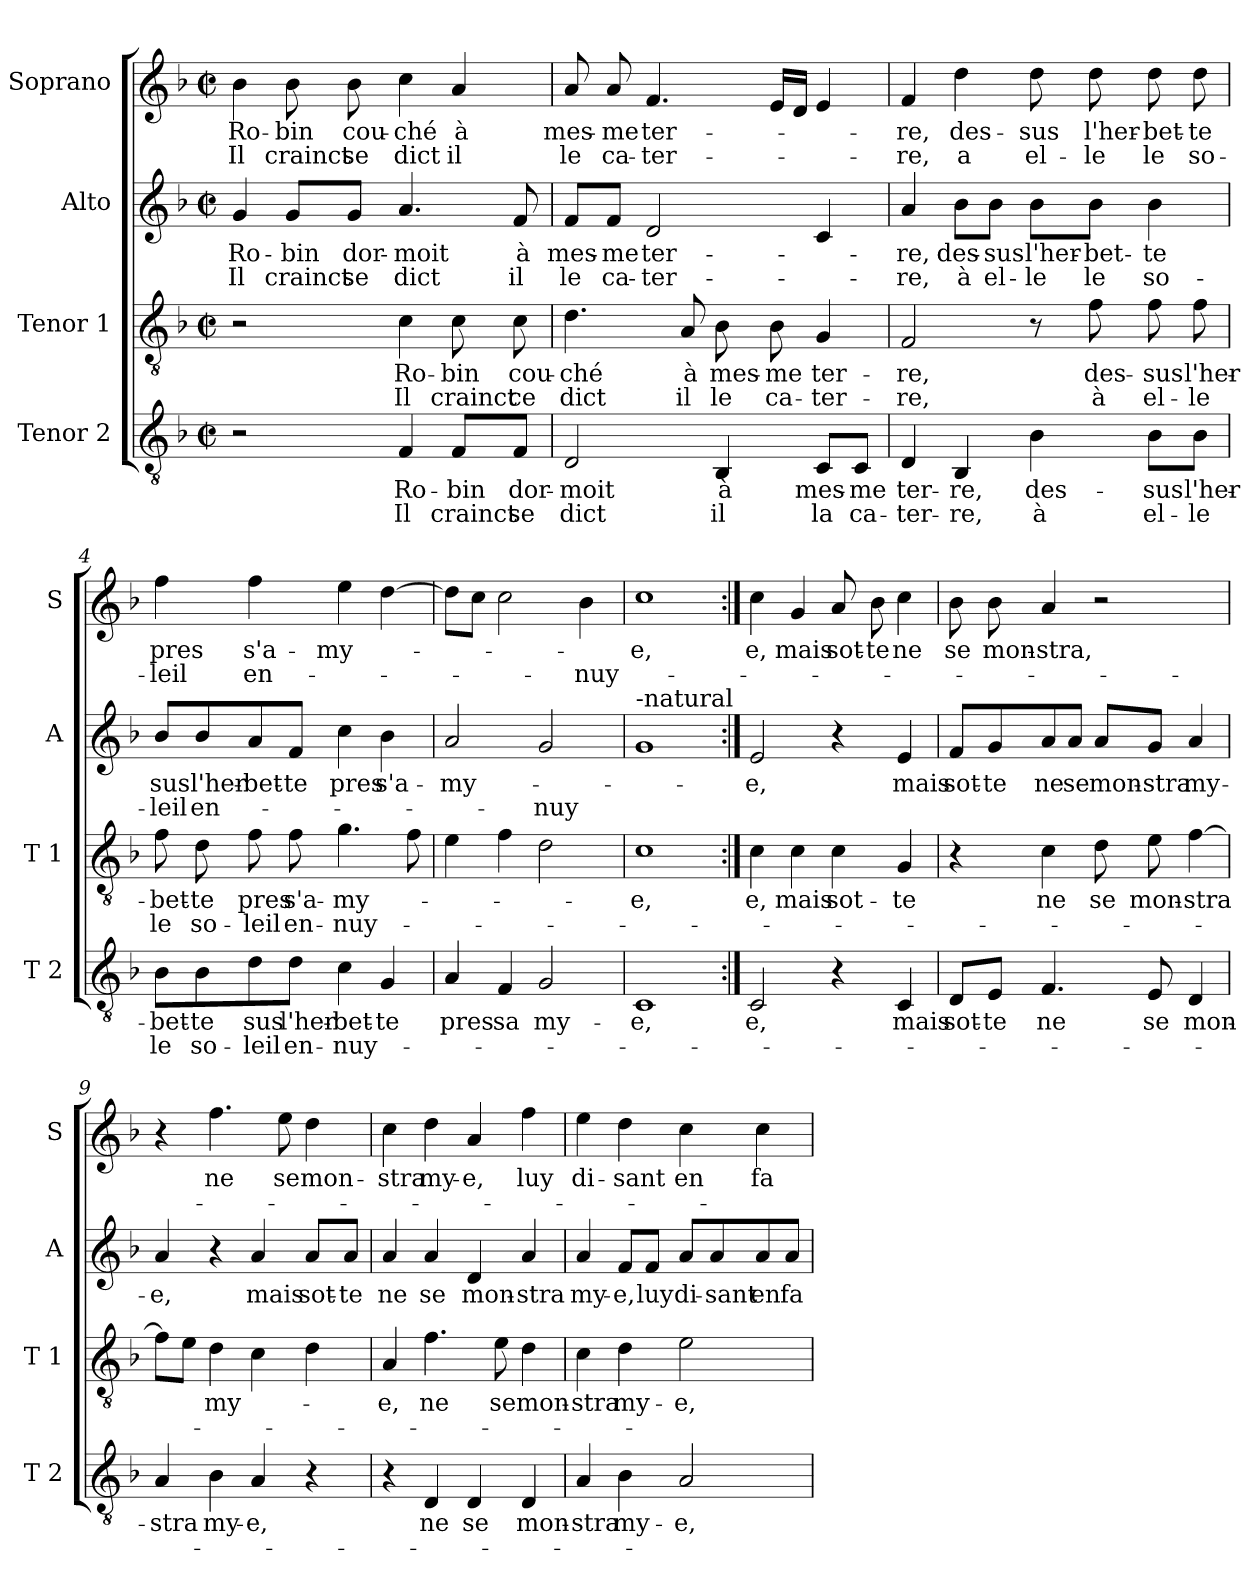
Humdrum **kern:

**kern	**text	**text	**kern	**text	**text	**kern	**text	**text	**kern	**text	**text
*part4	*part4	*part4	*part3	*part3	*part3	*part2	*part2	*part2	*part1	*part1	*part1
*staff4	*staff4	*staff4	*staff3	*staff3	*staff3	*staff2	*staff2	*staff2	*staff1	*staff1	*staff1
*I"Tenor 2	*	*	*I"Tenor 1	*	*	*I"Alto	*	*	*I"Soprano	*	*
*I'T 2	*	*	*I'T 1	*	*	*I'A	*	*	*I'S	*	*
*clefGv2	*	*	*clefGv2	*	*	*clefG2	*	*	*clefG2	*	*
*k[b-]	*	*	*k[b-]	*	*	*k[b-]	*	*	*k[b-]	*	*
*F:	*	*	*F:	*	*	*F:	*	*	*F:	*	*
*M2/2	*	*	*M2/2	*	*	*M2/2	*	*	*M2/2	*	*
*met(c|)	*	*	*met(c|)	*	*	*met(c|)	*	*	*met(c|)	*	*
=1	=1	=1	=1	=1	=1	=1	=1	=1	=1	=1	=1
!	!	!	!	!	!	!	!LO:LY:b	!LO:LY:b	!	!LO:LY:b	!LO:LY:b
2r	.	.	2r	.	.	4g/	Ro-	Il	4b-\	Ro-	Il
!	!	!	!	!	!	!	!LO:LY:b	!LO:LY:b	!	!LO:LY:b	!LO:LY:b
.	.	.	.	.	.	8g/L	-bin	crainct	8b-\	-bin	crainct
!	!	!	!	!	!	!	!LO:LY:b	!LO:LY:b	!	!LO:LY:b	!LO:LY:b
.	.	.	.	.	.	8g/J	dor-	se	8b-\	cou-	se
!	!LO:LY:b	!LO:LY:b	!	!LO:LY:b	!LO:LY:b	!	!LO:LY:b	!LO:LY:b	!	!LO:LY:b	!LO:LY:b
4F/	Ro-	Il	4c\	Ro-	Il	4.a/	-moit	dict	4cc\	-ché	dict
!	!LO:LY:b	!LO:LY:b	!	!LO:LY:b	!LO:LY:b	!	!	!	!	!LO:LY:b	!LO:LY:b
8F/L	-bin	crainct	8c\	-bin	crainct	.	.	.	4a/	à	il
!	!LO:LY:b	!LO:LY:b	!	!LO:LY:b	!LO:LY:b	!	!LO:LY:b	!LO:LY:b	!	!	!
8F/J	dor-	se	8c\	cou-	ce	8f/	à	il	.	.	.
=2	=2	=2	=2	=2	=2	=2	=2	=2	=2	=2	=2
!	!LO:LY:b	!LO:LY:b	!	!LO:LY:b	!LO:LY:b	!	!LO:LY:b	!LO:LY:b	!	!LO:LY:b	!LO:LY:b
2D/	-moit	dict	4.d\	-ché	dict	8f/L	mes-	le	8a/	mes-	le
!	!	!	!	!	!	!	!LO:LY:b	!LO:LY:b	!	!LO:LY:b	!LO:LY:b
.	.	.	.	.	.	8f/J	-me	ca-	8a/	-me	ca-
!	!	!	!	!	!	!	!LO:LY:b	!LO:LY:b	!	!LO:LY:b	!LO:LY:b
.	.	.	.	.	.	2d/	ter-	-ter-	4.f/	ter-	-ter-
!	!	!	!	!LO:LY:b	!LO:LY:b	!	!	!	!	!	!
.	.	.	8A/	à	il	.	.	.	.	.	.
!	!LO:LY:b	!LO:LY:b	!	!LO:LY:b	!LO:LY:b	!	!	!	!	!	!
4BB-/	à	il	8B-\	mes-	le	.	.	.	.	.	.
!	!	!	!	!LO:LY:b	!LO:LY:b	!	!	!	!	!	!
.	.	.	8B-\	-me	ca-	.	.	.	16e/LL	.	.
.	.	.	.	.	.	.	.	.	16d/JJ	.	.
!	!LO:LY:b	!LO:LY:b	!	!LO:LY:b	!LO:LY:b	!	!	!	!	!	!
8C/L	mes-	la	4G/	ter-	-ter-	4c/	.	.	4e/	.	.
!	!LO:LY:b	!LO:LY:b	!	!	!	!	!	!	!	!	!
8C/J	-me	ca-	.	.	.	.	.	.	.	.	.
=3	=3	=3	=3	=3	=3	=3	=3	=3	=3	=3	=3
!	!LO:LY:b	!LO:LY:b	!	!LO:LY:b	!LO:LY:b	!	!LO:LY:b	!LO:LY:b	!	!LO:LY:b	!LO:LY:b
4D/	ter-	-ter-	2F/	-re,	-re,	4a/	-re,	-re,	4f/	-re,	-re,
!	!LO:LY:b	!LO:LY:b	!	!	!	!	!LO:LY:b	!LO:LY:b	!	!LO:LY:b	!LO:LY:b
4BB-/	-re,	-re,	.	.	.	8b-\L	des-	à	4dd\	des-	a
!	!	!	!	!	!	!	!LO:LY:b	!LO:LY:b	!	!	!
.	.	.	.	.	.	8b-\J	-sus	el-	.	.	.
!	!LO:LY:b	!LO:LY:b	!	!	!	!	!LO:LY:b	!LO:LY:b	!	!LO:LY:b	!LO:LY:b
4B-\	des-	à	8r	.	.	8b-\L	l'her-	-le	8dd\	-sus	el-
!	!	!	!	!LO:LY:b	!LO:LY:b	!	!LO:LY:b	!LO:LY:b	!	!LO:LY:b	!LO:LY:b
.	.	.	8f\	des-	à	8b-\J	-bet-	le	8dd\	l'her-	-le
!	!LO:LY:b	!LO:LY:b	!	!LO:LY:b	!LO:LY:b	!	!LO:LY:b	!LO:LY:b	!	!LO:LY:b	!LO:LY:b
8B-\L	-sus	el-	8f\	-sus	el-	4b-\	-te	so-	8dd\	-bet-	le
!	!LO:LY:b	!LO:LY:b	!	!LO:LY:b	!LO:LY:b	!	!	!	!	!LO:LY:b	!LO:LY:b
8B-\J	l'her-	-le	8f\	l'her-	-le	.	.	.	8dd\	-te	so-
=4	=4	=4	=4	=4	=4	=4	=4	=4	=4	=4	=4
!	!LO:LY:b	!LO:LY:b	!	!LO:LY:b	!LO:LY:b	!	!LO:LY:b	!LO:LY:b	!	!LO:LY:b	!LO:LY:b
8B-\L	-bet-	le	8f\	-bet-	le	8b-/L	sus	-leil	4ff\	pres	-leil
!	!LO:LY:b	!LO:LY:b	!	!LO:LY:b	!LO:LY:b	!	!LO:LY:b	!LO:LY:b	!	!	!
8B-\	-te	so-	8d\	-te	so-	8b-/	l'her-	en-	.	.	.
!	!LO:LY:b	!LO:LY:b	!	!LO:LY:b	!LO:LY:b	!	!LO:LY:b	!	!	!LO:LY:b	!LO:LY:b
8d\	sus	-leil	8f\	pres	-leil	8a/	-bet-	.	4ff\	s'a-	en-
!	!LO:LY:b	!LO:LY:b	!	!LO:LY:b	!LO:LY:b	!	!LO:LY:b	!	!	!	!
8d\J	l'her-	en-	8f\	s'a-	en-	8f/J	-te	.	.	.	.
!	!LO:LY:b	!LO:LY:b	!	!LO:LY:b	!LO:LY:b	!	!LO:LY:b	!	!	!LO:LY:b	!
4c\	-bet-	-nuy-	4.g\	-my-	-nuy-	4cc\	pres	.	4ee\	-my-	.
!	!LO:LY:b	!	!	!	!	!	!LO:LY:b	!	!	!	!
4G/	-te	.	.	.	.	4b-\	s'a-	.	[4dd\	.	.
.	.	.	8f\	.	.	.	.	.	.	.	.
!!LO:LB:g=z
=5	=5	=5	=5	=5	=5	=5	=5	=5	=5	=5	=5
!	!LO:LY:b	!	!	!	!	!	!LO:LY:b	!	!	!	!
4A/	pres	.	4e\	.	.	2a/	-my-	.	8dd\L]	.	.
.	.	.	.	.	.	.	.	.	8cc\J	.	.
!	!LO:LY:b	!	!	!	!	!	!	!	!	!	!
4F/	sa	.	4f\	.	.	.	.	.	2cc\	.	.
!	!LO:LY:b	!	!	!	!	!	!	!LO:LY:b	!	!	!
2G/	my-	.	2d\	.	.	2g/	.	-nuy	.	.	.
!	!	!	!	!	!	!	!	!	!	!	!LO:LY:b
.	.	.	.	.	.	.	.	.	4b-\	.	-nuy-
=6	=6	=6	=6	=6	=6	=6	=6	=6	=6	=6	=6
!	!	!	!	!	!	!LO:TX:a:t=-natural	!	!	!	!	!
!	!LO:LY:b	!	!	!LO:LY:b	!	!	!	!	!	!LO:LY:b	!
1C	-e,	.	1c	-e,	.	1g	.	.	1cc	-e,	.
=7:|!	=7:|!	=7:|!	=7:|!	=7:|!	=7:|!	=7:|!	=7:|!	=7:|!	=7:|!	=7:|!	=7:|!
!	!LO:LY:b	!	!	!LO:LY:b	!	!	!LO:LY:b	!	!	!LO:LY:b	!
2C/	e,	.	4c\	e,	.	2e/	e,	.	4cc\	e,	.
!	!	!	!	!LO:LY:b	!	!	!	!	!	!LO:LY:b	!
.	.	.	4c\	mais	.	.	.	.	4g/	mais	.
!	!	!	!	!LO:LY:b	!	!	!	!	!	!LO:LY:b	!
4r	.	.	4c\	sot-	.	4r	.	.	8a/	sot-	.
!	!	!	!	!	!	!	!	!	!	!LO:LY:b	!
.	.	.	.	.	.	.	.	.	8b-\	-te	.
!	!LO:LY:b	!	!	!LO:LY:b	!	!	!LO:LY:b	!	!	!LO:LY:b	!
4C/	mais	.	4G/	-te	.	4e/	mais	.	4cc\	ne	.
=8	=8	=8	=8	=8	=8	=8	=8	=8	=8	=8	=8
!	!LO:LY:b	!	!	!	!	!	!LO:LY:b	!	!	!LO:LY:b	!
8D/L	sot-	.	4r	.	.	8f/L	sot-	.	8b-\	se	.
!	!LO:LY:b	!	!	!	!	!	!LO:LY:b	!	!	!LO:LY:b	!
8E/J	-te	.	.	.	.	8g/	-te	.	8b-\	mon-	.
!	!LO:LY:b	!	!	!LO:LY:b	!	!	!LO:LY:b	!	!	!LO:LY:b	!
4.F/	ne	.	4c\	ne	.	8a/	ne	.	4a/	-stra,	.
!	!	!	!	!	!	!	!LO:LY:b	!	!	!	!
.	.	.	.	.	.	8a/J	se	.	.	.	.
!	!	!	!	!LO:LY:b	!	!	!LO:LY:b	!	!	!	!
.	.	.	8d\	se	.	8a/L	mon-	.	2r	.	.
!	!LO:LY:b	!	!	!LO:LY:b	!	!	!LO:LY:b	!	!	!	!
8E/	se	.	8e\	mon-	.	8g/J	-stra	.	.	.	.
!	!LO:LY:b	!	!	!LO:LY:b	!	!	!LO:LY:b	!	!	!	!
4D/	mon-	.	[4f\	-stra	.	4a/	my-	.	.	.	.
!!LO:PB:g=z
=9	=9	=9	=9	=9	=9	=9	=9	=9	=9	=9	=9
!	!LO:LY:b	!	!	!	!	!	!LO:LY:b	!	!	!	!
4A/	-stra	.	8f\L]	.	.	4a/	-e,	.	4r	.	.
.	.	.	8e\J	.	.	.	.	.	.	.	.
!	!LO:LY:b	!	!	!LO:LY:b	!	!	!	!	!	!LO:LY:b	!
4B-\	my-	.	4d\	my-	.	4r	.	.	4.ff\	ne	.
!	!LO:LY:b	!	!	!	!	!	!LO:LY:b	!	!	!	!
4A/	-e,	.	4c\	.	.	4a/	mais	.	.	.	.
!	!	!	!	!	!	!	!	!	!	!LO:LY:b	!
.	.	.	.	.	.	.	.	.	8ee\	se	.
!	!	!	!	!	!	!	!LO:LY:b	!	!	!LO:LY:b	!
4r	.	.	4d\	.	.	8a/L	sot-	.	4dd\	mon-	.
!	!	!	!	!	!	!	!LO:LY:b	!	!	!	!
.	.	.	.	.	.	8a/J	-te	.	.	.	.
=10	=10	=10	=10	=10	=10	=10	=10	=10	=10	=10	=10
!	!	!	!	!LO:LY:b	!	!	!LO:LY:b	!	!	!LO:LY:b	!
4r	.	.	4A/	-e,	.	4a/	ne	.	4cc\	-stra	.
!	!LO:LY:b	!	!	!LO:LY:b	!	!	!LO:LY:b	!	!	!LO:LY:b	!
4D/	ne	.	4.f\	ne	.	4a/	se	.	4dd\	my-	.
!	!LO:LY:b	!	!	!	!	!	!LO:LY:b	!	!	!LO:LY:b	!
4D/	se	.	.	.	.	4d/	mon-	.	4a/	-e,	.
!	!	!	!	!LO:LY:b	!	!	!	!	!	!	!
.	.	.	8e\	se	.	.	.	.	.	.	.
!	!LO:LY:b	!	!	!LO:LY:b	!	!	!LO:LY:b	!	!	!LO:LY:b	!
4D/	mon-	.	4d\	mon-	.	4a/	-stra	.	4ff\	luy	.
=11	=11	=11	=11	=11	=11	=11	=11	=11	=11	=11	=11
!	!LO:LY:b	!	!	!LO:LY:b	!	!	!LO:LY:b	!	!	!LO:LY:b	!
4A/	-stra	.	4c\	-stra	.	4a/	my-	.	4ee\	di-	.
!	!LO:LY:b	!	!	!LO:LY:b	!	!	!LO:LY:b	!	!	!LO:LY:b	!
4B-\	my-	.	4d\	my-	.	8f/L	-e,	.	4dd\	-sant	.
!	!	!	!	!	!	!	!LO:LY:b	!	!	!	!
.	.	.	.	.	.	8f/J	luy	.	.	.	.
!	!LO:LY:b	!	!	!LO:LY:b	!	!	!LO:LY:b	!	!	!LO:LY:b	!
2A/	-e,	.	2e\	-e,	.	8a/L	di-	.	4cc\	en	.
!	!	!	!	!	!	!	!LO:LY:b	!	!	!	!
.	.	.	.	.	.	8a/	-sant	.	.	.	.
!	!	!	!	!	!	!	!LO:LY:b	!	!	!LO:LY:b	!
.	.	.	.	.	.	8a/	en	.	4cc\	fa-	.
!	!	!	!	!	!	!	!LO:LY:b	!	!	!	!
.	.	.	.	.	.	8a/J	fa-	.	.	.	.
=	=	=	=	=	=	=	=	=	=	=	=
*-	*-	*-	*-	*-	*-	*-	*-	*-	*-	*-	*-
